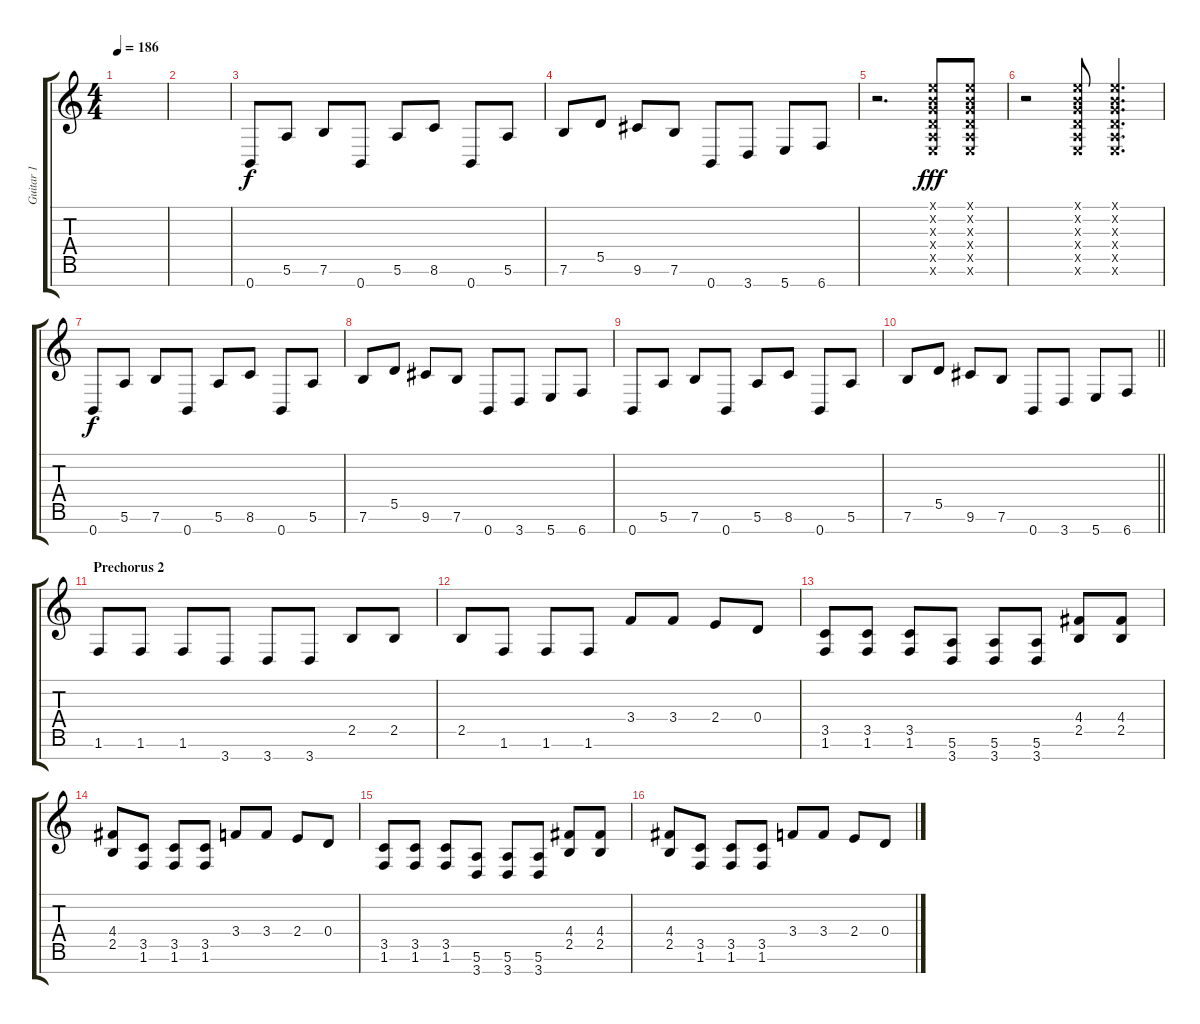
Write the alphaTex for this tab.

\track ("Guitar 1" "Guitar 1") {instrument distortionguitar}
\staff {score tabs}
\tuning (E4 B3 G3 D3 A2 E2 B1) {hide}
\ts (4 4)
\tempo 186
\clef g2
\ks c
|
|
0.7.8 5.6.8 7.6.8 0.7.8 5.6.8 8.6.8 0.7.8 5.6.8 |
7.6.8 5.5.8 9.6.8 7.6.8 0.7.8 3.7.8 5.7.8 6.7.8 |
r.2{d} (0.1{x} 0.2{x} 0.3{x} 0.4{x} 0.5{x} 0.6{x}).8{dy fff} (0.1{x} 0.2{x} 0.3{x} 0.4{x} 0.5{x} 0.6{x}).8 |
r.2 (0.1{x} 0.2{x} 0.3{x} 0.4{x} 0.5{x} 0.6{x}).8 (0.1{x} 0.2{x} 0.3{x} 0.4{x} 0.5{x} 0.6{x}).4{d} |
0.7.8{dy f} 5.6.8 7.6.8 0.7.8 5.6.8 8.6.8 0.7.8 5.6.8 |
7.6.8 5.5.8 9.6.8 7.6.8 0.7.8 3.7.8 5.7.8 6.7.8 |
0.7.8 5.6.8 7.6.8 0.7.8 5.6.8 8.6.8 0.7.8 5.6.8 |
\barLineRight lightlight
7.6.8 5.5.8 9.6.8 7.6.8 0.7.8 3.7.8 5.7.8 6.7.8 |
\section ("" "Prechorus 2")
1.6.8 1.6.8 1.6.8 3.7.8 3.7.8 3.7.8 2.5.8 2.5.8 |
2.5.8 1.6.8 1.6.8 1.6.8 3.4.8 3.4.8 2.4.8 0.4.8 |
(3.5 1.6).8 (3.5 1.6).8 (3.5 1.6).8 (5.6 3.7).8 (5.6 3.7).8 (5.6 3.7).8 (4.4 2.5).8 (4.4 2.5).8 |
(4.4 2.5).8 (3.5 1.6).8 (3.5 1.6).8 (3.5 1.6).8 3.4.8 3.4.8 2.4.8 0.4.8 |
(3.5 1.6).8 (3.5 1.6).8 (3.5 1.6).8 (5.6 3.7).8 (5.6 3.7).8 (5.6 3.7).8 (4.4 2.5).8 (4.4 2.5).8 |
(4.4 2.5).8 (3.5 1.6).8 (3.5 1.6).8 (3.5 1.6).8 3.4.8 3.4.8 2.4.8 0.4.8
